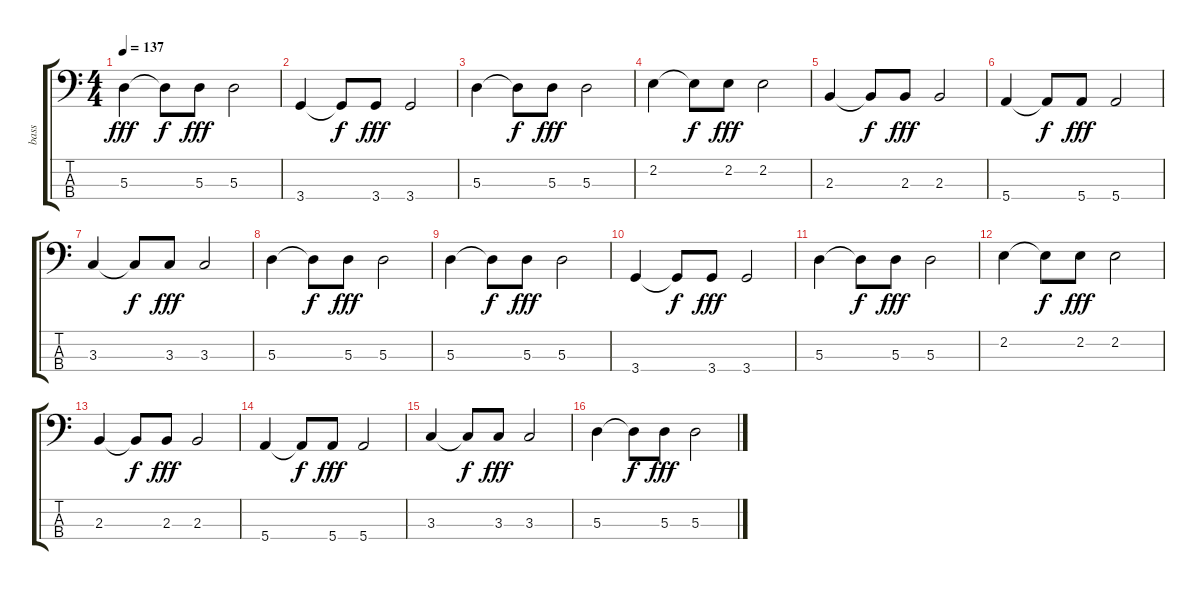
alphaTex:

\track ("bass" "bass") {instrument electricbassfinger}
\staff {score tabs}
\tuning (G2 D2 A1 E1) {hide}
\ts (4 4)
\tempo 137
\clef f4
\ks c
5.3.4{dy fff} 5.3{t}.8{dy f} 5.3.8{dy fff} 5.3.2 |
3.4.4 3.4{t}.8{dy f} 3.4.8{dy fff} 3.4.2 |
5.3.4 5.3{t}.8{dy f} 5.3.8{dy fff} 5.3.2 |
2.2.4 2.2{t}.8{dy f} 2.2.8{dy fff} 2.2.2 |
2.3.4 2.3{t}.8{dy f} 2.3.8{dy fff} 2.3.2 |
5.4.4 5.4{t}.8{dy f} 5.4.8{dy fff} 5.4.2 |
3.3.4 3.3{t}.8{dy f} 3.3.8{dy fff} 3.3.2 |
5.3.4 5.3{t}.8{dy f} 5.3.8{dy fff} 5.3.2 |
5.3.4 5.3{t}.8{dy f} 5.3.8{dy fff} 5.3.2 |
3.4.4 3.4{t}.8{dy f} 3.4.8{dy fff} 3.4.2 |
5.3.4 5.3{t}.8{dy f} 5.3.8{dy fff} 5.3.2 |
2.2.4 2.2{t}.8{dy f} 2.2.8{dy fff} 2.2.2 |
2.3.4 2.3{t}.8{dy f} 2.3.8{dy fff} 2.3.2 |
5.4.4 5.4{t}.8{dy f} 5.4.8{dy fff} 5.4.2 |
3.3.4 3.3{t}.8{dy f} 3.3.8{dy fff} 3.3.2 |
5.3.4 5.3{t}.8{dy f} 5.3.8{dy fff} 5.3.2
